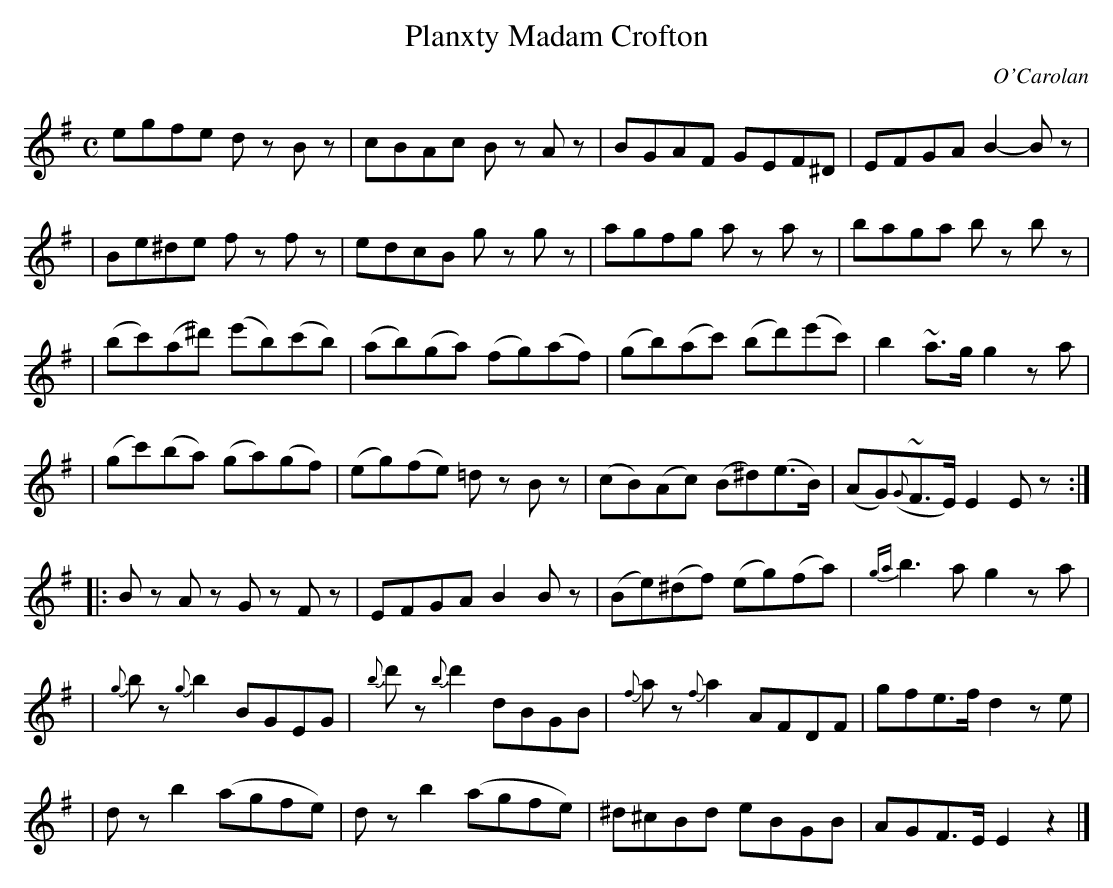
X:1
T: Planxty Madam Crofton
C: O'Carolan
M: C
L: 1/8
K: Em
egfe dz Bz | cBAc Bz Az | BGAF GEF^D | EFGA B2-Bz |
| Be^de fz fz | edcB gz gz | agfg az az | baga bz bz |
| (bc')(a^d') (e'b)(c'b) | (ab)(ga) (fg)(af) | (gb)(ac') (bd')(e'c') | b2~a>g g2za |
| (gc')(ba) (ga)(gf) | (eg)(fe) =dz Bz | (cB)(Ac) (B^d)(e>B) | (AG)({G}~F>E) E2Ez :|
|: Bz Az Gz Fz | EFGA B2Bz | (Be)(^df) (eg)(fa) | {ga}b3a g2za |
| {g}bz {g}b2 BGEG | {b}d'z {b}d'2 dBGB | {f}az {f}a2 AFDF | gfe>f d2ze |
| dz b2 (agfe) | dz b2 (agfe) | ^d^cBd eBGB | AGF>E E2z2 |]
